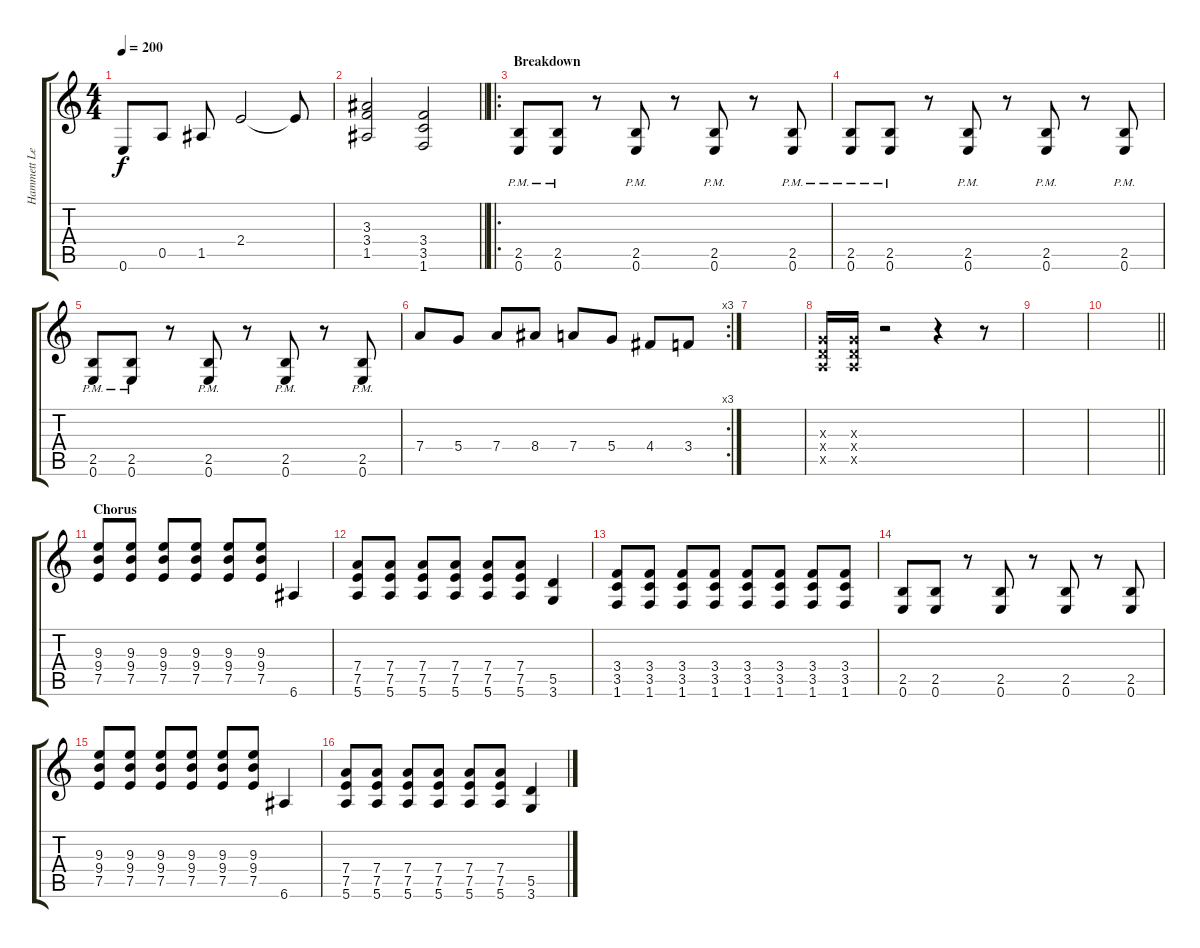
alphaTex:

\track ("Hammett Lead" "Hammett Le") {instrument distortionguitar}
\staff {score tabs}
\tuning (E4 B3 G3 D3 A2 E2) {hide}
\ts (4 4)
\tempo 200
\clef g2
\ks c
0.6.8{dy f} 0.5.8 1.5.8 2.4.2 2.4{t}.8 |
\barLineRight lightlight
(3.3 3.4 1.5).2 (3.4 3.5 1.6).2 |
\ro
\section ("" "Breakdown")
(2.5 0.6{pm}).8 (2.5 0.6{pm}).8 r.8 (2.5 0.6{pm}).8 r.8 (2.5 0.6{pm}).8 r.8 (2.5 0.6{pm}).8 |
(2.5 0.6{pm}).8 (2.5 0.6{pm}).8 r.8 (2.5 0.6{pm}).8 r.8 (2.5 0.6{pm}).8 r.8 (2.5 0.6{pm}).8 |
(2.5 0.6{pm}).8 (2.5 0.6{pm}).8 r.8 (2.5 0.6{pm}).8 r.8 (2.5 0.6{pm}).8 r.8 (2.5 0.6{pm}).8 |
\rc 3
7.4.8 5.4.8 7.4.8 8.4.8 7.4.8 5.4.8 4.4.8 3.4.8 |
|
(0.3{x} 0.4{x} 0.5{x}).16 (0.3{x} 0.4{x} 0.5{x}).16 r.2 r.4 r.8 |
|
\barLineRight lightlight
|
\section ("" "Chorus")
(9.3 9.4 7.5).8 (9.3 9.4 7.5).8 (9.3 9.4 7.5).8 (9.3 9.4 7.5).8 (9.3 9.4 7.5).8 (9.3 9.4 7.5).8 6.6.4 |
(7.4 7.5 5.6).8 (7.4 7.5 5.6).8 (7.4 7.5 5.6).8 (7.4 7.5 5.6).8 (7.4 7.5 5.6).8 (7.4 7.5 5.6).8 (5.5 3.6).4 |
(3.4 3.5 1.6).8 (3.4 3.5 1.6).8 (3.4 3.5 1.6).8 (3.4 3.5 1.6).8 (3.4 3.5 1.6).8 (3.4 3.5 1.6).8 (3.4 3.5 1.6).8 (3.4 3.5 1.6).8 |
(2.5 0.6).8 (2.5 0.6).8 r.8 (2.5 0.6).8 r.8 (2.5 0.6).8 r.8 (2.5 0.6).8 |
(9.3 9.4 7.5).8 (9.3 9.4 7.5).8 (9.3 9.4 7.5).8 (9.3 9.4 7.5).8 (9.3 9.4 7.5).8 (9.3 9.4 7.5).8 6.6.4 |
(7.4 7.5 5.6).8 (7.4 7.5 5.6).8 (7.4 7.5 5.6).8 (7.4 7.5 5.6).8 (7.4 7.5 5.6).8 (7.4 7.5 5.6).8 (5.5 3.6).4
